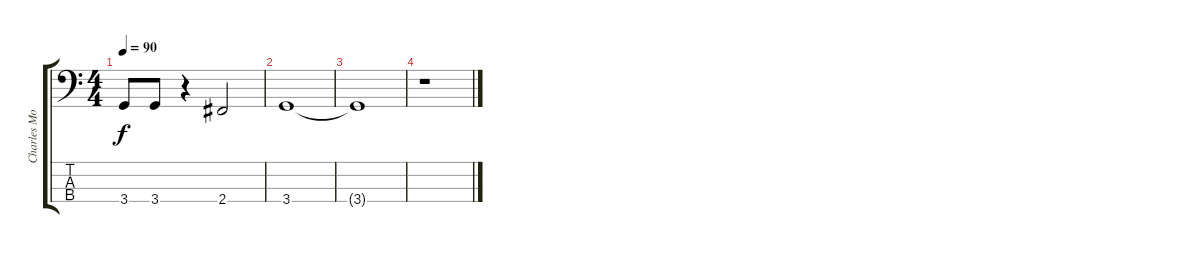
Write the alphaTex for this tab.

\track ("Charles Moniz - Bass" "Charles Mo") {instrument electricbassfinger}
\staff {score tabs}
\tuning (G2 D2 A1 E1) {hide}
\ts (4 4)
\tempo 90
\clef f4
\ks c
3.4.8{dy f} 3.4.8 r.4 2.4.2 |
3.4.1 |
3.4{t}.1 |
r.1
